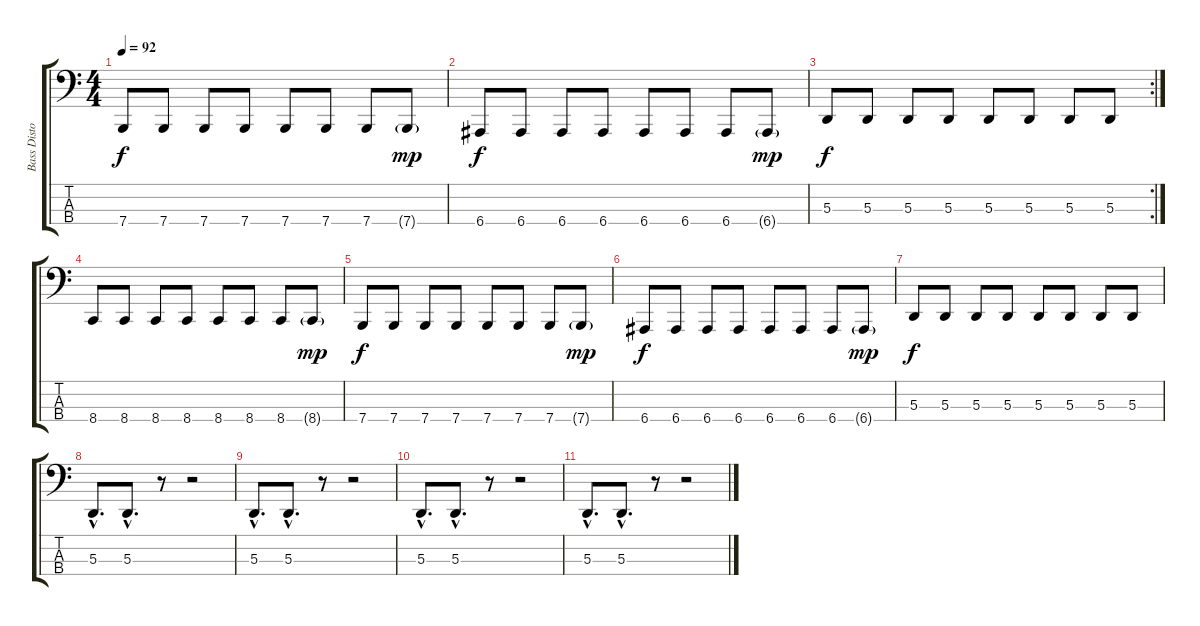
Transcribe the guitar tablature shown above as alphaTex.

\track ("Bass Distorsion" "Bass Disto") {instrument lead8bassandlead}
\staff {score tabs}
\tuning (G2 D2 A1 E1) {hide}
\ts (4 4)
\tempo 92
\clef f4
\ks c
7.4.8{dy f} 7.4.8 7.4.8 7.4.8 7.4.8 7.4.8 7.4.8 7.4{g}.8{dy mp} |
6.4.8{dy f} 6.4.8 6.4.8 6.4.8 6.4.8 6.4.8 6.4.8 6.4{g}.8{dy mp} |
\rc 2
5.3.8{dy f} 5.3.8 5.3.8 5.3.8 5.3.8 5.3.8 5.3.8 5.3.8 |
8.4.8 8.4.8 8.4.8 8.4.8 8.4.8 8.4.8 8.4.8 8.4{g}.8{dy mp} |
7.4.8{dy f} 7.4.8 7.4.8 7.4.8 7.4.8 7.4.8 7.4.8 7.4{g}.8{dy mp} |
6.4.8{dy f} 6.4.8 6.4.8 6.4.8 6.4.8 6.4.8 6.4.8 6.4{g}.8{dy mp} |
5.3.8{dy f} 5.3.8 5.3.8 5.3.8 5.3.8 5.3.8 5.3.8 5.3.8 |
5.3{hac}.8{d} 5.3{hac}.8{d} r.8 r.2 |
5.3{hac}.8{d} 5.3{hac}.8{d} r.8 r.2 |
5.3{hac}.8{d} 5.3{hac}.8{d} r.8 r.2 |
5.3{hac}.8{d} 5.3{hac}.8{d} r.8 r.2
